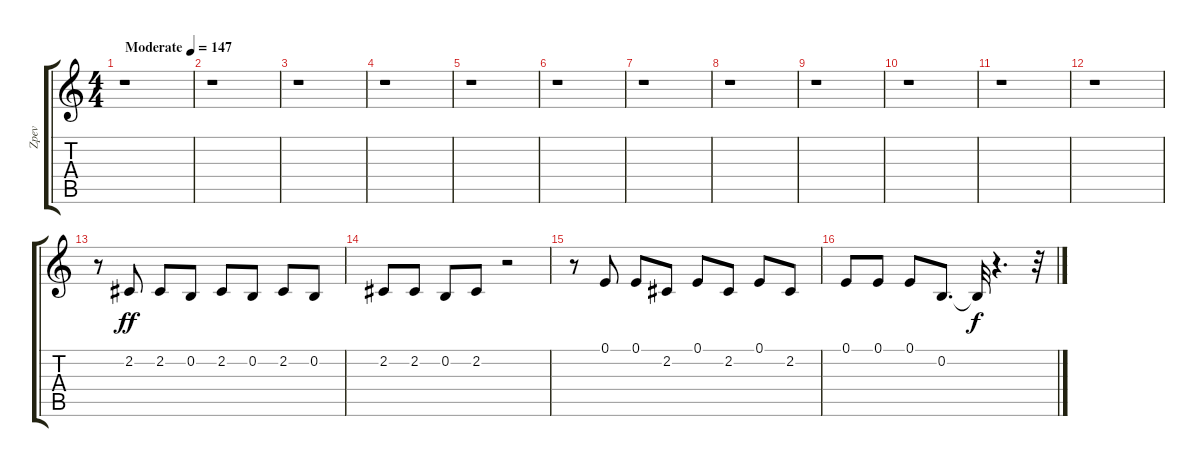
\track ("Zpev" "Zpev") {instrument lead8bassandlead}
\staff {score tabs}
\tuning (E4 B3 G3 D3 A2 E2) {hide}
\ts (4 4)
\tempo (147 "Moderate")
\clef g2
\ks c
r.1{dy ff instrument lead8bassandlead} |
r.1 |
r.1 |
r.1 |
r.1 |
r.1 |
r.1 |
r.1 |
r.1 |
r.1 |
r.1 |
r.1 |
r.8 2.2.8 2.2.8 0.2.8 2.2.8 0.2.8 2.2.8 0.2.8 |
2.2.8 2.2.8 0.2.8 2.2.8 r.2 |
r.8 0.1.8 0.1.8 2.2.8 0.1.8 2.2.8 0.1.8 2.2.8 |
0.1.8 0.1.8 0.1.8 0.2.8{d} 0.2{t}.32{dy f} r.4{d} r.32
